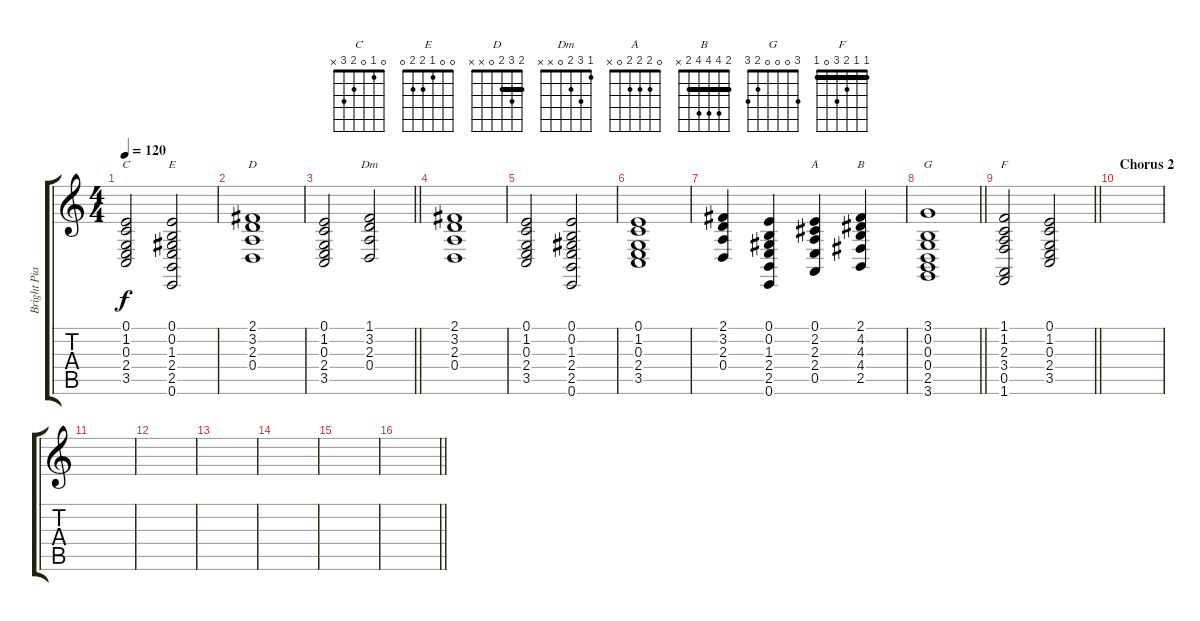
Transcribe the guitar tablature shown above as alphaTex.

\track ("Bright Piano" "Bright Pia") {instrument brightacousticpiano}
\staff {score tabs}
\tuning (E4 B3 G3 D3 A2 E2) {hide}
\chord ("C" 0 1 0 2 3 x)
\chord ("E" 0 0 1 2 2 0)
\chord ("D" 2 3 2 0 x x) {barre 2}
\chord ("Dm" 1 3 2 0 x x)
\chord ("A" 0 2 2 2 0 x)
\chord ("B" 2 4 4 4 2 x) {barre 2}
\chord ("G" 3 0 0 0 2 3)
\chord ("F" 1 1 2 3 0 1) {barre 1}
\ts (4 4)
\tempo 120
\clef g2
\ks c
(0.1 1.2 0.3 2.4 3.5).2{ch "C" dy f} (0.1 0.2 1.3 2.4 2.5 0.6).2{ch "E"} |
(2.1 3.2 2.3 0.4).1{ch "D"} |
\barLineRight lightlight
(0.1 1.2 0.3 2.4 3.5).2 (1.1 3.2 2.3 0.4).2{ch "Dm"} |
(2.1 3.2 2.3 0.4).1 |
(0.1 1.2 0.3 2.4 3.5).2 (0.1 0.2 1.3 2.4 2.5 0.6).2 |
(0.1 1.2 0.3 2.4 3.5).1 |
(2.1 3.2 2.3 0.4).4 (0.1 0.2 1.3 2.4 2.5 0.6).4 (0.1 2.2 2.3 2.4 0.5).4{ch "A"} (2.1 4.2 4.3 4.4 2.5).4{ch "B"} |
\barLineRight lightlight
(3.1 0.2 0.3 0.4 2.5 3.6).1{ch "G"} |
\barLineRight lightlight
(1.1 1.2 2.3 3.4 0.5 1.6).2{ch "F"} (0.1 1.2 0.3 2.4 3.5).2 |
\section ("" "Chorus 2")
|
|
|
|
|
|
\barLineRight lightlight
